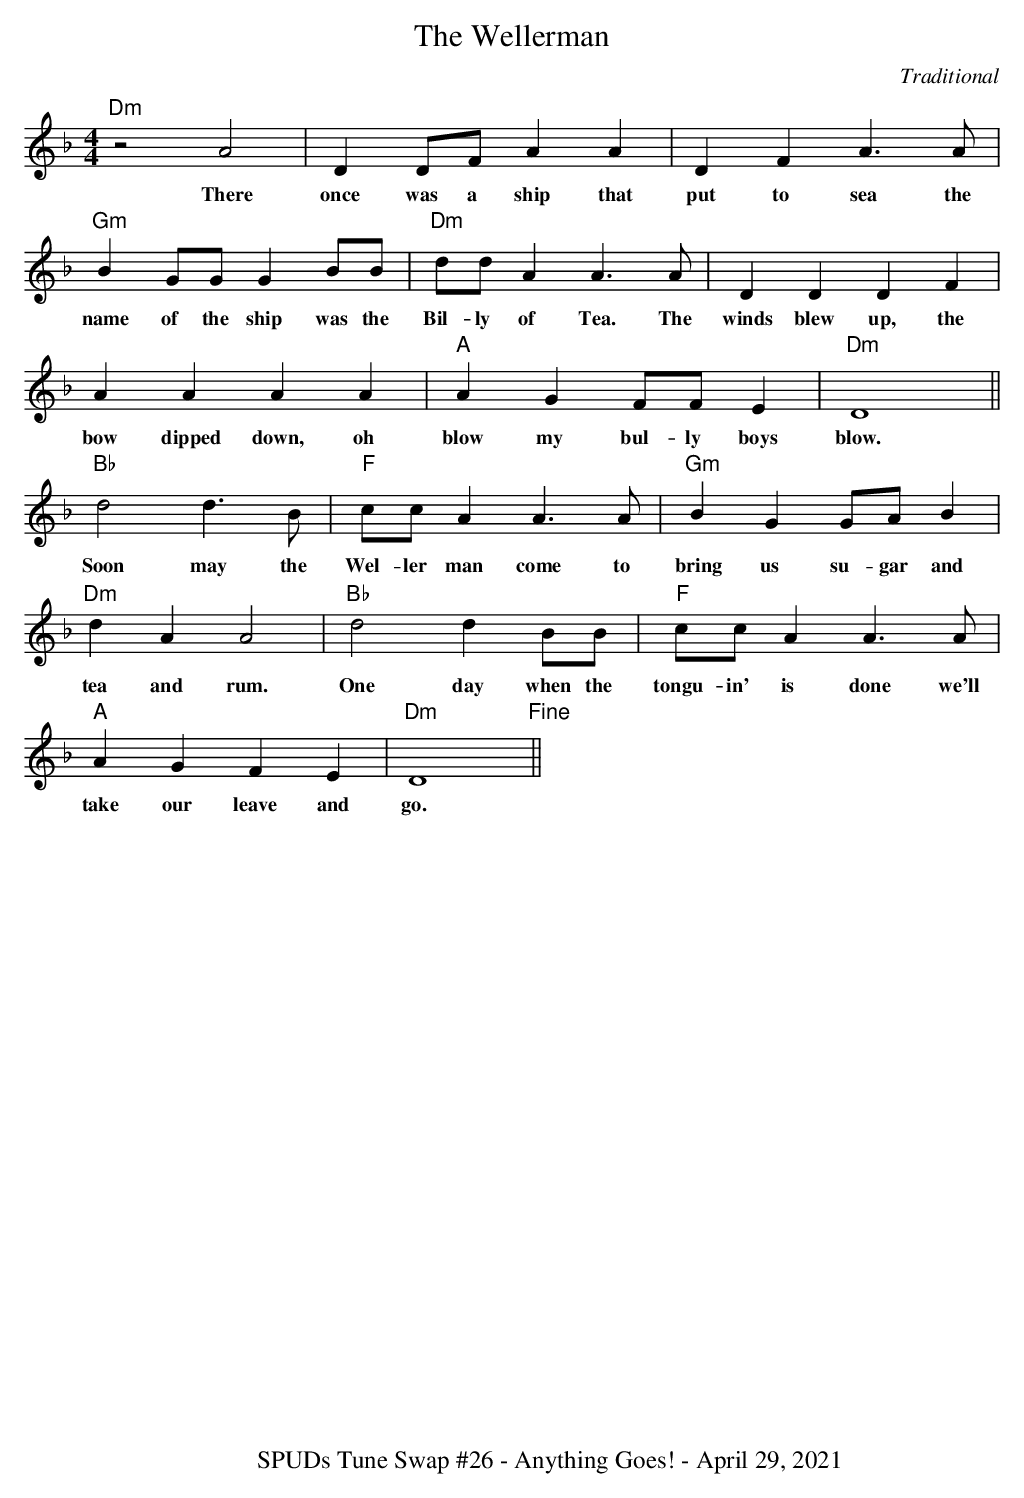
X:1
T:Wellerman, The
C:Traditional
K:Dm
M:4/4
M:4/4
L:1/4
"Dm" z2 A2 | D D/2F/2 A A | D F A>A |
w:There once was a ship that put to sea the
"Gm" B G/2G/2 G B/2B/2 | "Dm" d/2d/2 A A>A | D D D F |
w:name of the ship was the Bil-ly of Tea. The winds blew up, the
A A A A | "A" A G F/2F/2 E | "Dm" D4 ||
w:bow dipped down, oh blow my bul-ly boys blow.
 "Bb" d2 d>B | "F" c/2c/2 A A>A | "Gm" B G G/2A/2 B |
w:Soon may the Wel-ler man come to bring us su-gar and
"Dm" d A A2 | "Bb" d2 d B/2B/2 | "F" c/2c/2 A A>A |
w:tea and rum. One day when the tongu-in' is done we'll
"A" A G F E | "Dm" D4 "Fine" ||
w:take our leave and go.
